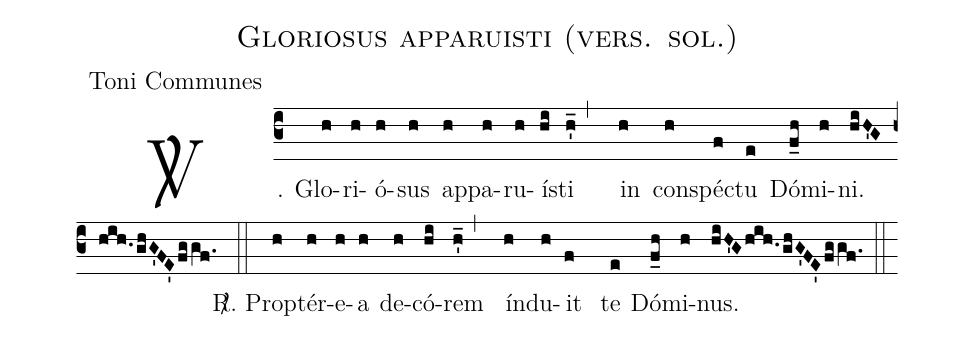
name:Gloriosus apparuisti (vers. sol.);
office-part:Toni Communes;
%%
(c3)<sp>V/</sp>. Glo(h)ri(h)ó(h)sus(h) ap(h)pa(h)ru(h)ís(hi)ti(h_',) in(h) con(h)spé(f)ctu(e) Dó(f_h)mi(h)ni. (hiH'G/hih./ghG'FE'/fggf.) (::)
<sp>R/</sp>. Pro(h)ptér(h)e(h)a(h) de(h)có(hi)rem (h_',) ín(h)du(h)it (f) te(e) Dó(f_h)mi(h)nus. (hiH'G/hih./ghG'FE'/fggf.) (::)
